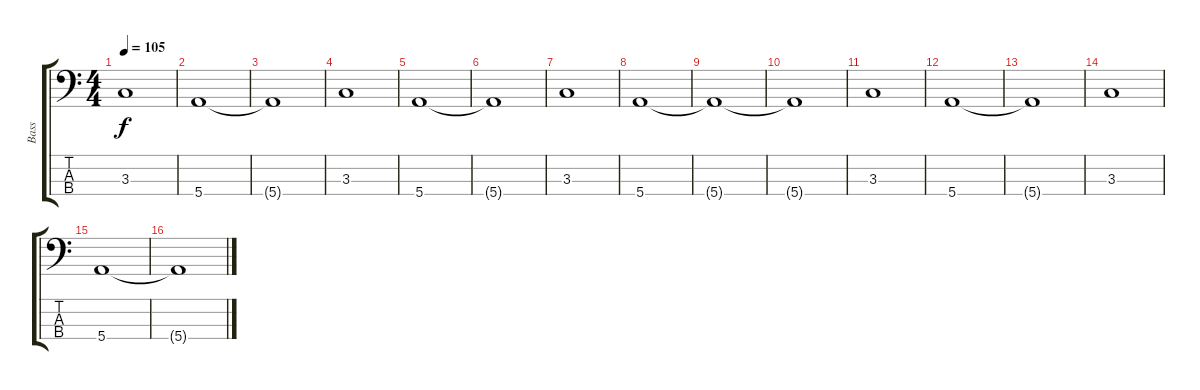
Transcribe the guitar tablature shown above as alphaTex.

\track ("Bass" "Bass") {instrument electricbassfinger}
\staff {score tabs}
\tuning (G2 D2 A1 E1) {hide}
\ts (4 4)
\tempo 105
\clef f4
\ks c
3.3.1{dy f} |
5.4.1 |
5.4{t}.1 |
3.3.1 |
5.4.1 |
5.4{t}.1 |
3.3.1 |
5.4.1 |
5.4{t}.1 |
5.4{t}.1 |
3.3.1 |
5.4.1 |
5.4{t}.1 |
3.3.1 |
5.4.1 |
5.4{t}.1
